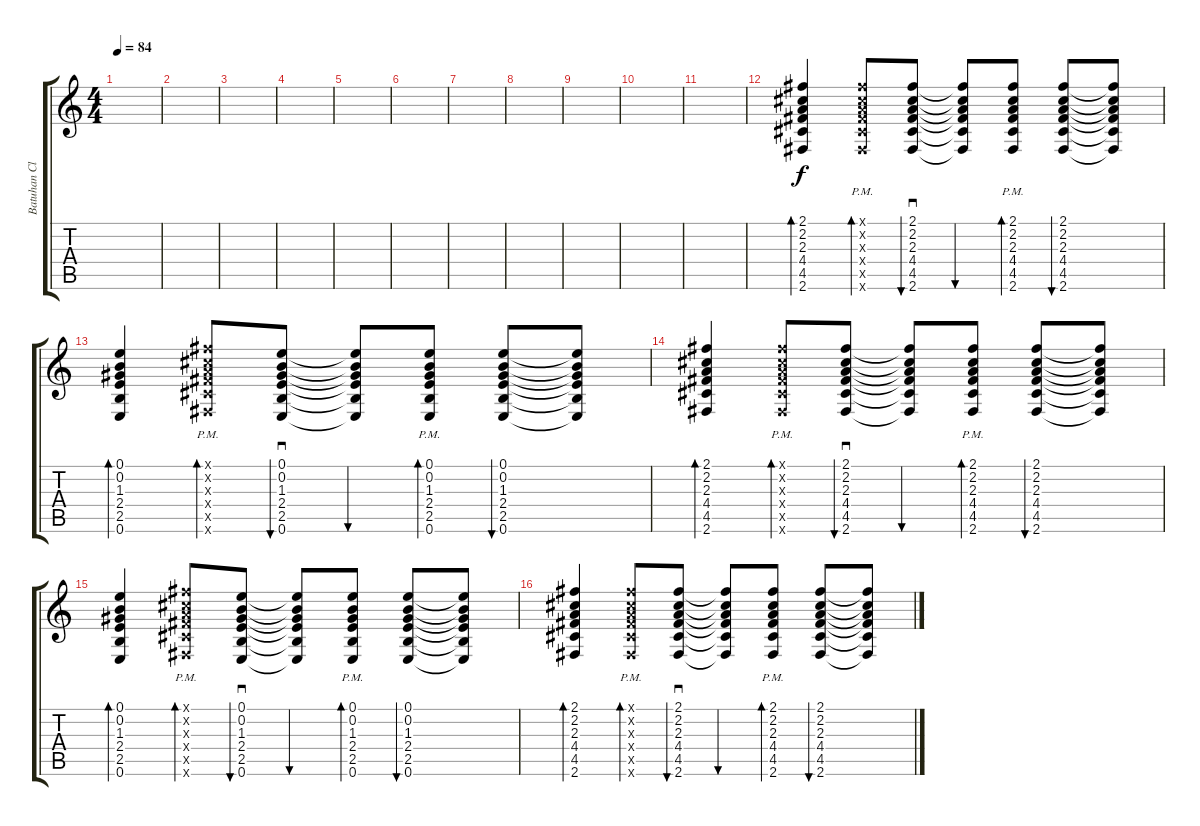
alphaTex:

\track ("Batuhan Clean" "Batuhan Cl") {instrument acousticguitarsteel}
\staff {score tabs}
\tuning (E4 B3 G3 D3 A2 E2) {hide}
\ts (4 4)
\tempo 84
\clef g2
\ks c
|
|
|
|
|
|
|
|
|
|
|
(2.1 2.2 2.3 4.4 4.5 2.6).4{bd 60} (2.1{pm x} 2.2{pm x} 2.3{x} 4.4{pm x} 4.5{pm x} 2.6{pm x}).8{bd 60} (2.1 2.2 2.3 4.4 4.5 2.6).8{sd bu 30} (2.1{t} 2.2{t} 2.3{t} 4.4{t} 4.5{t} 2.6{t}).8{bu 30} (2.1{pm} 2.2{pm} 2.3{pm} 4.4{pm} 4.5{pm} 2.6{pm}).8{bd 30} (2.1 2.2 2.3 4.4 4.5 2.6).8{bu 30} (2.1{t} 2.2{t} 2.3{t} 4.4{t} 4.5{t} 2.6{t}).8 |
(0.1 0.2 1.3 2.4 2.5 0.6).4{bd 60} (2.1{pm x} 2.2{pm x} 2.3{x} 4.4{pm x} 4.5{pm x} 2.6{pm x}).8{bd 60} (0.1 0.2 1.3 2.4 2.5 0.6).8{sd bu 30} (0.1{t} 0.2{t} 1.3{t} 2.4{t} 2.5{t} 0.6{t}).8{bu 30} (0.1{pm} 0.2{pm} 1.3{pm} 2.4{pm} 2.5{pm} 0.6{pm}).8{bd 30} (0.1 0.2 1.3 2.4 2.5 0.6).8{bu 30} (0.1{t} 0.2{t} 1.3{t} 2.4{t} 2.5{t} 0.6{t}).8 |
(2.1 2.2 2.3 4.4 4.5 2.6).4{bd 60} (2.1{pm x} 2.2{pm x} 2.3{x} 4.4{pm x} 4.5{pm x} 2.6{pm x}).8{bd 60} (2.1 2.2 2.3 4.4 4.5 2.6).8{sd bu 30} (2.1{t} 2.2{t} 2.3{t} 4.4{t} 4.5{t} 2.6{t}).8{bu 30} (2.1{pm} 2.2{pm} 2.3{pm} 4.4{pm} 4.5{pm} 2.6{pm}).8{bd 30} (2.1 2.2 2.3 4.4 4.5 2.6).8{bu 30} (2.1{t} 2.2{t} 2.3{t} 4.4{t} 4.5{t} 2.6{t}).8 |
(0.1 0.2 1.3 2.4 2.5 0.6).4{bd 60} (2.1{pm x} 2.2{pm x} 2.3{x} 4.4{pm x} 4.5{pm x} 2.6{pm x}).8{bd 60} (0.1 0.2 1.3 2.4 2.5 0.6).8{sd bu 30} (0.1{t} 0.2{t} 1.3{t} 2.4{t} 2.5{t} 0.6{t}).8{bu 30} (0.1{pm} 0.2{pm} 1.3{pm} 2.4{pm} 2.5{pm} 0.6{pm}).8{bd 30} (0.1 0.2 1.3 2.4 2.5 0.6).8{bu 30} (0.1{t} 0.2{t} 1.3{t} 2.4{t} 2.5{t} 0.6{t}).8 |
(2.1 2.2 2.3 4.4 4.5 2.6).4{bd 60} (2.1{pm x} 2.2{pm x} 2.3{x} 4.4{pm x} 4.5{pm x} 2.6{pm x}).8{bd 60} (2.1 2.2 2.3 4.4 4.5 2.6).8{sd bu 30} (2.1{t} 2.2{t} 2.3{t} 4.4{t} 4.5{t} 2.6{t}).8{bu 30} (2.1{pm} 2.2{pm} 2.3{pm} 4.4{pm} 4.5{pm} 2.6{pm}).8{bd 30} (2.1 2.2 2.3 4.4 4.5 2.6).8{bu 30} (2.1{t} 2.2{t} 2.3{t} 4.4{t} 4.5{t} 2.6{t}).8
